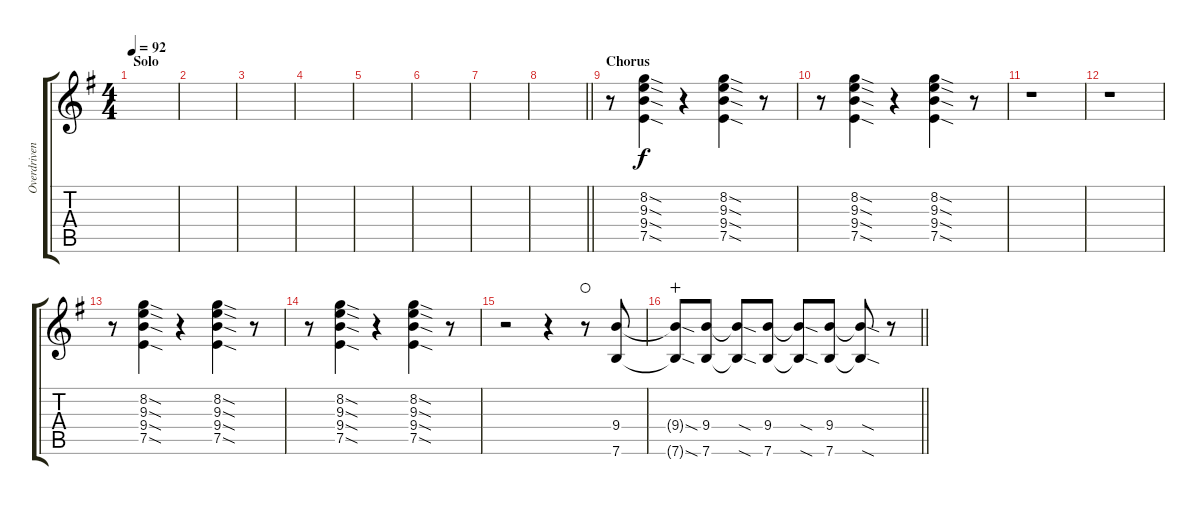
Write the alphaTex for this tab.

\track ("Overdriven Electric w/Delay" "Overdriven") {instrument distortionguitar}
\staff {score tabs}
\tuning (E4 B3 G3 D3 A2 E2) {hide}
\ts (4 4)
\section ("" "Solo")
\tempo 92
\clef g2
\ks eminor
|
|
|
|
|
|
|
\barLineRight lightlight
|
\section ("" "Chorus")
r.8{volume 0} (8.2{sod} 9.3{sod} 9.4{sod} 7.5{sod}).4 r.4 (8.2{sod} 9.3{sod} 9.4{sod} 7.5{sod}).4 r.8 |
r.8 (8.2{sod} 9.3{sod} 9.4{sod} 7.5{sod}).4 r.4 (8.2{sod} 9.3{sod} 9.4{sod} 7.5{sod}).4 r.8 |
r.1 |
r.1{volume 13} |
r.8{volume 0} (8.2{sod} 9.3{sod} 9.4{sod} 7.5{sod}).4 r.4 (8.2{sod} 9.3{sod} 9.4{sod} 7.5{sod}).4 r.8 |
r.8 (8.2{sod} 9.3{sod} 9.4{sod} 7.5{sod}).4 r.4 (8.2{sod} 9.3{sod} 9.4{sod} 7.5{sod}).4 r.8 |
r.2 r.4{volume 13} r.8{waho} (9.4 7.6).8 |
\barLineRight lightlight
(9.4{sod t} 7.6{sod t}).8{volume 0 wahc} (9.4 7.6).8 (9.4{sod t} 7.6{sod t}).8 (9.4 7.6).8 (9.4{sod t} 7.6{sod t}).8 (9.4 7.6).8 (9.4{sod t} 7.6{sod t}).8 r.8
